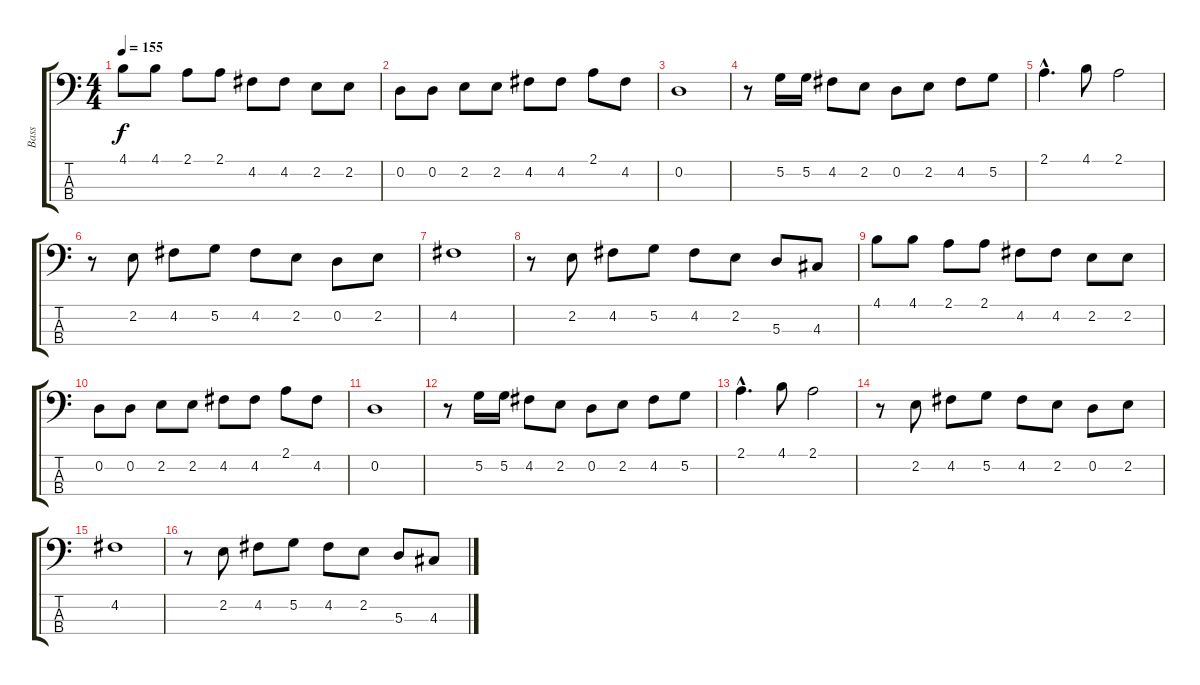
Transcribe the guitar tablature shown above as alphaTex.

\track ("Bass" "Bass") {instrument electricbasspick}
\staff {score tabs}
\tuning (G2 D2 A1 E1) {hide}
\ts (4 4)
\tempo 155
\clef f4
\ks c
4.1.8{dy f} 4.1.8 2.1.8 2.1.8 4.2.8 4.2.8 2.2.8 2.2.8 |
0.2.8 0.2.8 2.2.8 2.2.8 4.2.8 4.2.8 2.1.8 4.2.8 |
0.2.1 |
r.8 5.2.16 5.2.16 4.2.8 2.2.8 0.2.8 2.2.8 4.2.8 5.2.8 |
2.1{hac}.4{d} 4.1.8 2.1.2 |
r.8 2.2.8 4.2.8 5.2.8 4.2.8 2.2.8 0.2.8 2.2.8 |
4.2.1 |
r.8 2.2.8 4.2.8 5.2.8 4.2.8 2.2.8 5.3.8 4.3.8 |
4.1.8 4.1.8 2.1.8 2.1.8 4.2.8 4.2.8 2.2.8 2.2.8 |
0.2.8 0.2.8 2.2.8 2.2.8 4.2.8 4.2.8 2.1.8 4.2.8 |
0.2.1 |
r.8 5.2.16 5.2.16 4.2.8 2.2.8 0.2.8 2.2.8 4.2.8 5.2.8 |
2.1{hac}.4{d} 4.1.8 2.1.2 |
r.8 2.2.8 4.2.8 5.2.8 4.2.8 2.2.8 0.2.8 2.2.8 |
4.2.1 |
r.8 2.2.8 4.2.8 5.2.8 4.2.8 2.2.8 5.3.8 4.3.8
